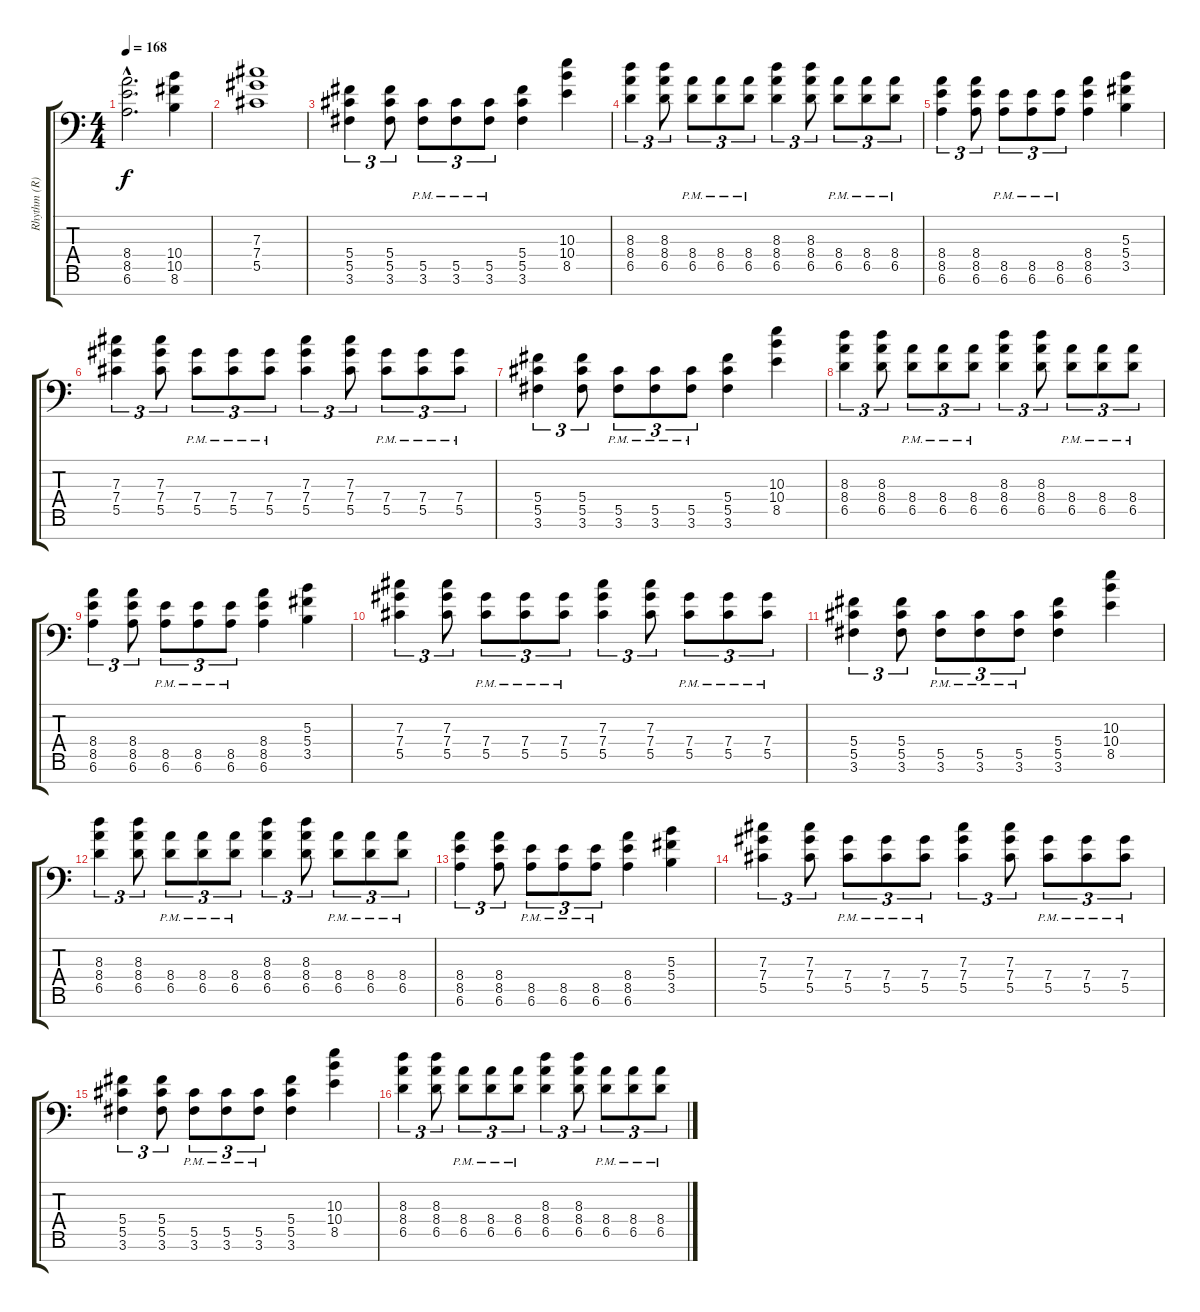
\track ("Rhythm (R)" "Rhythm (R)") {instrument distortionguitar}
\staff {score tabs}
\tuning (Eb4 Bb3 Gb3 Db3 Ab2 Eb2 Bb1) {hide}
\ts (4 4)
\tempo 168
\clef f4
\ks c
(8.4{hac} 8.5{hac} 6.6{hac}).2{d dy f} (10.4 10.5 8.6).4 |
(7.3 7.4 5.5).1 |
(5.4 5.5 3.6).4{tu (3 2)} (5.4 5.5 3.6).8{tu (3 2)} (5.5{pm} 3.6{pm}).8{tu (3 2)} (5.5{pm} 3.6{pm}).8{tu (3 2)} (5.5{pm} 3.6{pm}).8{tu (3 2)} (5.4 5.5 3.6).4 (10.3 10.4 8.5).4 |
(8.3 8.4 6.5).4{tu (3 2)} (8.3 8.4 6.5).8{tu (3 2)} (8.4{pm} 6.5{pm}).8{tu (3 2)} (8.4{pm} 6.5{pm}).8{tu (3 2)} (8.4{pm} 6.5{pm}).8{tu (3 2)} (8.3 8.4 6.5).4{tu (3 2)} (8.3 8.4 6.5).8{tu (3 2)} (8.4{pm} 6.5{pm}).8{tu (3 2)} (8.4{pm} 6.5{pm}).8{tu (3 2)} (8.4{pm} 6.5{pm}).8{tu (3 2)} |
(8.4 8.5 6.6).4{tu (3 2)} (8.4 8.5 6.6).8{tu (3 2)} (8.5{pm} 6.6{pm}).8{tu (3 2)} (8.5{pm} 6.6{pm}).8{tu (3 2)} (8.5{pm} 6.6{pm}).8{tu (3 2)} (8.4 8.5 6.6).4 (5.3 5.4 3.5).4 |
(7.3 7.4 5.5).4{tu (3 2)} (7.3 7.4 5.5).8{tu (3 2)} (7.4{pm} 5.5{pm}).8{tu (3 2)} (7.4{pm} 5.5{pm}).8{tu (3 2)} (7.4{pm} 5.5{pm}).8{tu (3 2)} (7.3 7.4 5.5).4{tu (3 2)} (7.3 7.4 5.5).8{tu (3 2)} (7.4{pm} 5.5{pm}).8{tu (3 2)} (7.4{pm} 5.5{pm}).8{tu (3 2)} (7.4{pm} 5.5{pm}).8{tu (3 2)} |
(5.4 5.5 3.6).4{tu (3 2)} (5.4 5.5 3.6).8{tu (3 2)} (5.5{pm} 3.6{pm}).8{tu (3 2)} (5.5{pm} 3.6{pm}).8{tu (3 2)} (5.5{pm} 3.6{pm}).8{tu (3 2)} (5.4 5.5 3.6).4 (10.3 10.4 8.5).4 |
(8.3 8.4 6.5).4{tu (3 2)} (8.3 8.4 6.5).8{tu (3 2)} (8.4{pm} 6.5{pm}).8{tu (3 2)} (8.4{pm} 6.5{pm}).8{tu (3 2)} (8.4{pm} 6.5{pm}).8{tu (3 2)} (8.3 8.4 6.5).4{tu (3 2)} (8.3 8.4 6.5).8{tu (3 2)} (8.4{pm} 6.5{pm}).8{tu (3 2)} (8.4{pm} 6.5{pm}).8{tu (3 2)} (8.4{pm} 6.5{pm}).8{tu (3 2)} |
(8.4 8.5 6.6).4{tu (3 2)} (8.4 8.5 6.6).8{tu (3 2)} (8.5{pm} 6.6{pm}).8{tu (3 2)} (8.5{pm} 6.6{pm}).8{tu (3 2)} (8.5{pm} 6.6{pm}).8{tu (3 2)} (8.4 8.5 6.6).4 (5.3 5.4 3.5).4 |
(7.3 7.4 5.5).4{tu (3 2)} (7.3 7.4 5.5).8{tu (3 2)} (7.4{pm} 5.5{pm}).8{tu (3 2)} (7.4{pm} 5.5{pm}).8{tu (3 2)} (7.4{pm} 5.5{pm}).8{tu (3 2)} (7.3 7.4 5.5).4{tu (3 2)} (7.3 7.4 5.5).8{tu (3 2)} (7.4{pm} 5.5{pm}).8{tu (3 2)} (7.4{pm} 5.5{pm}).8{tu (3 2)} (7.4{pm} 5.5{pm}).8{tu (3 2)} |
(5.4 5.5 3.6).4{tu (3 2)} (5.4 5.5 3.6).8{tu (3 2)} (5.5{pm} 3.6{pm}).8{tu (3 2)} (5.5{pm} 3.6{pm}).8{tu (3 2)} (5.5{pm} 3.6{pm}).8{tu (3 2)} (5.4 5.5 3.6).4 (10.3 10.4 8.5).4 |
(8.3 8.4 6.5).4{tu (3 2)} (8.3 8.4 6.5).8{tu (3 2)} (8.4{pm} 6.5{pm}).8{tu (3 2)} (8.4{pm} 6.5{pm}).8{tu (3 2)} (8.4{pm} 6.5{pm}).8{tu (3 2)} (8.3 8.4 6.5).4{tu (3 2)} (8.3 8.4 6.5).8{tu (3 2)} (8.4{pm} 6.5{pm}).8{tu (3 2)} (8.4{pm} 6.5{pm}).8{tu (3 2)} (8.4{pm} 6.5{pm}).8{tu (3 2)} |
(8.4 8.5 6.6).4{tu (3 2)} (8.4 8.5 6.6).8{tu (3 2)} (8.5{pm} 6.6{pm}).8{tu (3 2)} (8.5{pm} 6.6{pm}).8{tu (3 2)} (8.5{pm} 6.6{pm}).8{tu (3 2)} (8.4 8.5 6.6).4 (5.3 5.4 3.5).4 |
(7.3 7.4 5.5).4{tu (3 2)} (7.3 7.4 5.5).8{tu (3 2)} (7.4{pm} 5.5{pm}).8{tu (3 2)} (7.4{pm} 5.5{pm}).8{tu (3 2)} (7.4{pm} 5.5{pm}).8{tu (3 2)} (7.3 7.4 5.5).4{tu (3 2)} (7.3 7.4 5.5).8{tu (3 2)} (7.4{pm} 5.5{pm}).8{tu (3 2)} (7.4{pm} 5.5{pm}).8{tu (3 2)} (7.4{pm} 5.5{pm}).8{tu (3 2)} |
(5.4 5.5 3.6).4{tu (3 2)} (5.4 5.5 3.6).8{tu (3 2)} (5.5{pm} 3.6{pm}).8{tu (3 2)} (5.5{pm} 3.6{pm}).8{tu (3 2)} (5.5{pm} 3.6{pm}).8{tu (3 2)} (5.4 5.5 3.6).4 (10.3 10.4 8.5).4 |
(8.3 8.4 6.5).4{tu (3 2)} (8.3 8.4 6.5).8{tu (3 2)} (8.4{pm} 6.5{pm}).8{tu (3 2)} (8.4{pm} 6.5{pm}).8{tu (3 2)} (8.4{pm} 6.5{pm}).8{tu (3 2)} (8.3 8.4 6.5).4{tu (3 2)} (8.3 8.4 6.5).8{tu (3 2)} (8.4{pm} 6.5{pm}).8{tu (3 2)} (8.4{pm} 6.5{pm}).8{tu (3 2)} (8.4{pm} 6.5{pm}).8{tu (3 2)}
